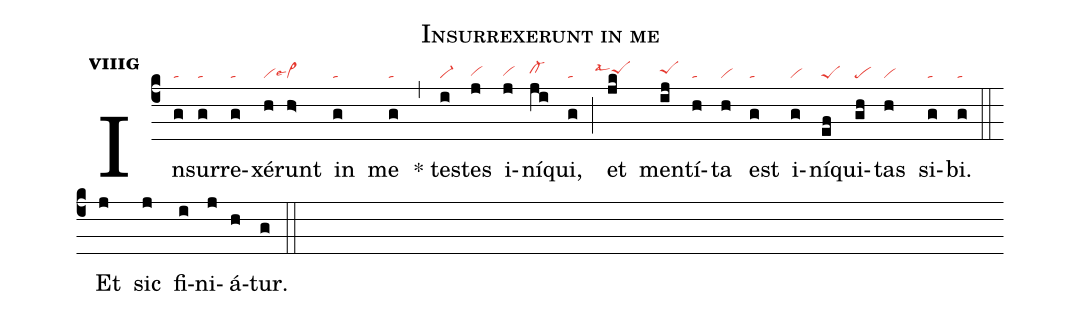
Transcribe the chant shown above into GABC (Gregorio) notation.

name:Insurrexerunt in me;
office-part:an;
mode:8g;
nabc-lines:1;
%%
initial-style: 1;
name: Insurrexerunt in me;
mode: 8;
office-part: Antiphona;
annotation: Ant.;
annotation: viii g;
nabc-lines: 1;
%%
(c4) In(g|ta)sur(g|ta)re(g|ta)xé(h|vilse6)runt(h>|vi>) in(g|ta) me(g|ta) (,) <sp>*</sp> tes(i|vi-)tes(j|vihg) i(j|vihg)ní(ji|cl-hh)qui,(g|ta) (;) et(jk|````peShhlsal4) men(ij|peShh)tí(h|ta)ta(h|vi) est(g|ta) i(g|vi)ní(ef|peS)qui(gh|pe)tas(h|vi) si(g|ta)bi.(g|ta) (::) <eu> Et(j) sic(j) fi(i)ni(j)á(h)tur.(g) </eu>(::)
